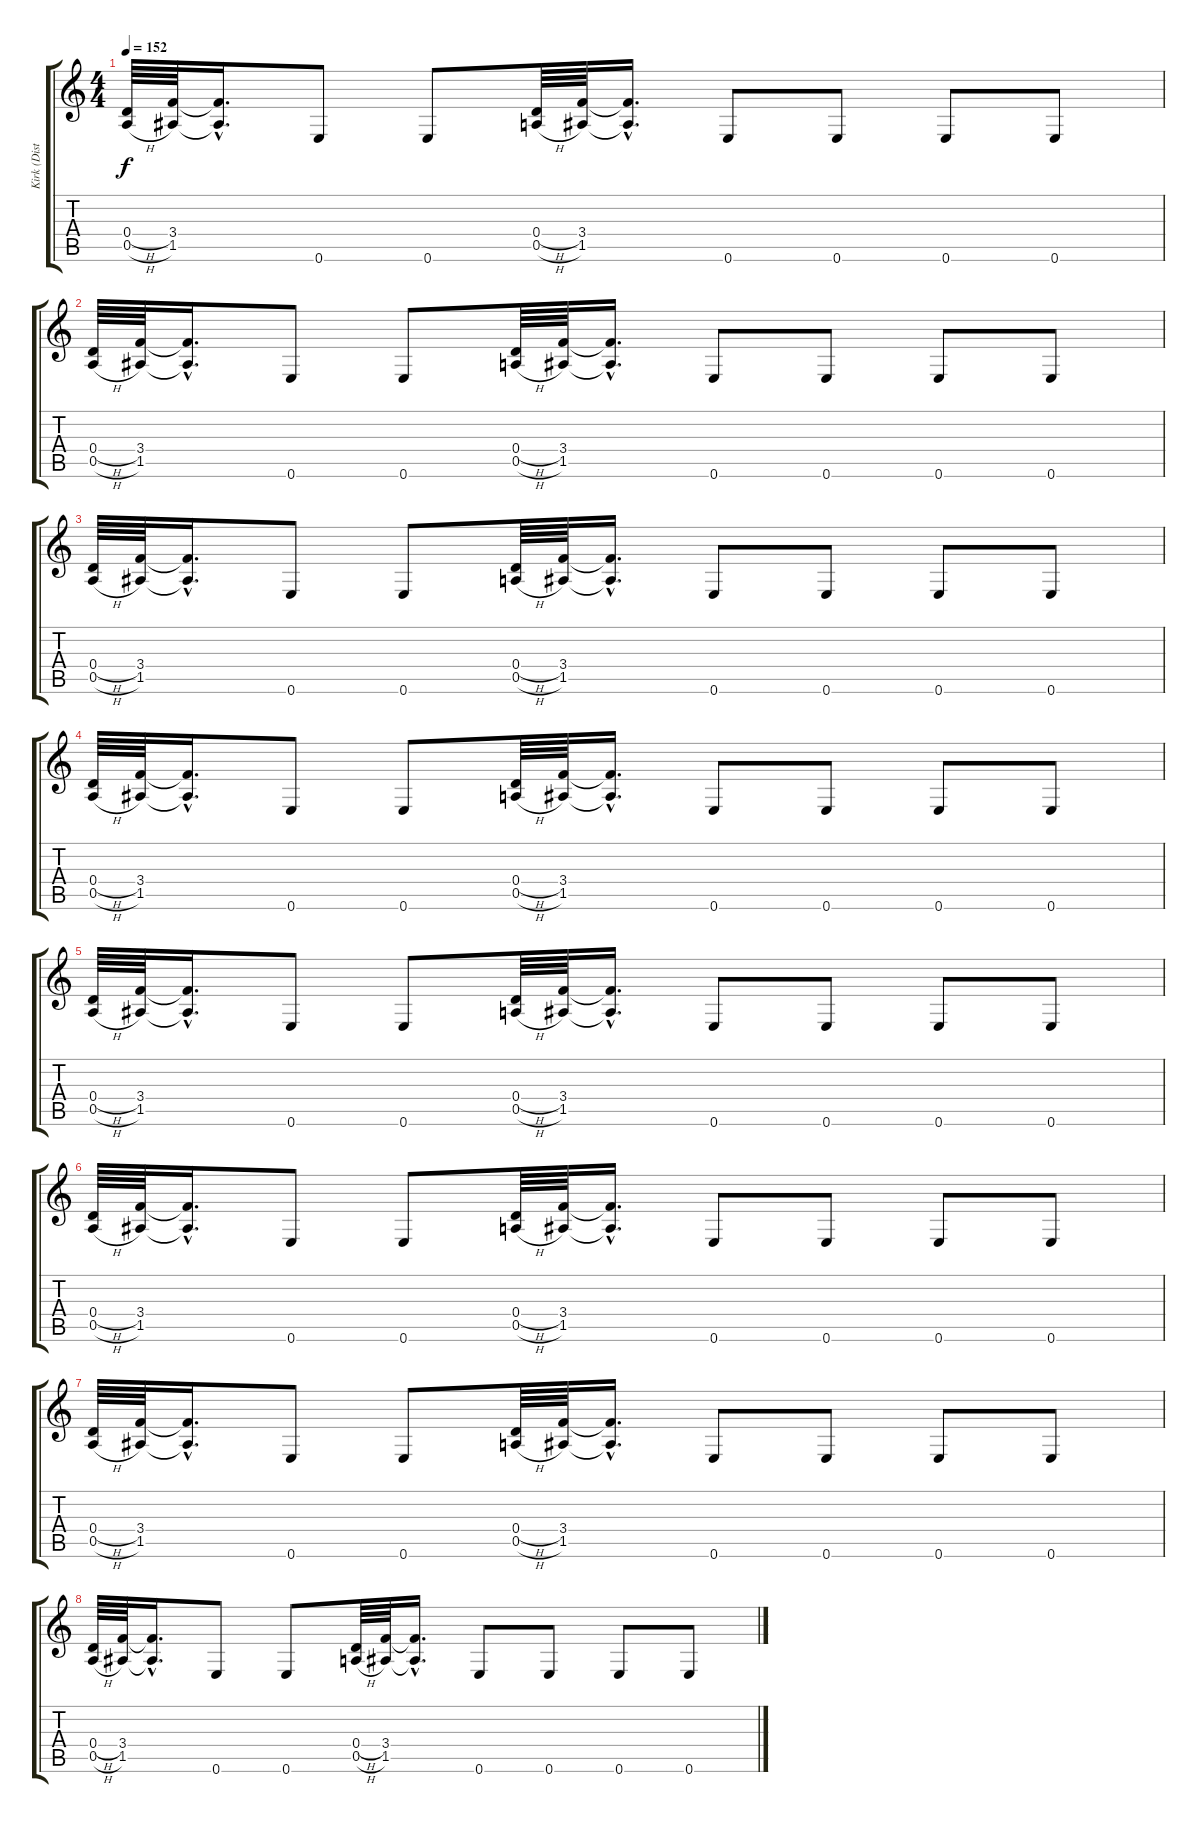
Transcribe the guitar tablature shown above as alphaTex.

\track ("Kirk (Disto Gtr)" "Kirk (Dist") {instrument distortionguitar}
\staff {score tabs}
\tuning (E4 B3 G3 D3 A2 E2) {hide}
\ts (4 4)
\tempo 152
\clef g2
\ks c
(0.4{h} 0.5{h}).64{dy f} (3.4 1.5).64 (3.4{hac t} 1.5{hac t}).16{d} 0.6.8 0.6.8 (0.4{h} 0.5{h}).64 (3.4 1.5).64 (3.4{hac t} 1.5{hac t}).16{d} 0.6.8 0.6.8 0.6.8 0.6.8 |
(0.4{h} 0.5{h}).64 (3.4 1.5).64 (3.4{hac t} 1.5{hac t}).16{d} 0.6.8 0.6.8 (0.4{h} 0.5{h}).64 (3.4 1.5).64 (3.4{hac t} 1.5{hac t}).16{d} 0.6.8 0.6.8 0.6.8 0.6.8 |
(0.4{h} 0.5{h}).64 (3.4 1.5).64 (3.4{hac t} 1.5{hac t}).16{d} 0.6.8 0.6.8 (0.4{h} 0.5{h}).64 (3.4 1.5).64 (3.4{hac t} 1.5{hac t}).16{d} 0.6.8 0.6.8 0.6.8 0.6.8 |
(0.4{h} 0.5{h}).64 (3.4 1.5).64 (3.4{hac t} 1.5{hac t}).16{d} 0.6.8 0.6.8 (0.4{h} 0.5{h}).64 (3.4 1.5).64 (3.4{hac t} 1.5{hac t}).16{d} 0.6.8 0.6.8 0.6.8 0.6.8 |
(0.4{h} 0.5{h}).64 (3.4 1.5).64 (3.4{hac t} 1.5{hac t}).16{d} 0.6.8 0.6.8 (0.4{h} 0.5{h}).64 (3.4 1.5).64 (3.4{hac t} 1.5{hac t}).16{d} 0.6.8 0.6.8 0.6.8 0.6.8 |
(0.4{h} 0.5{h}).64 (3.4 1.5).64 (3.4{hac t} 1.5{hac t}).16{d} 0.6.8 0.6.8 (0.4{h} 0.5{h}).64 (3.4 1.5).64 (3.4{hac t} 1.5{hac t}).16{d} 0.6.8 0.6.8 0.6.8 0.6.8 |
(0.4{h} 0.5{h}).64 (3.4 1.5).64 (3.4{hac t} 1.5{hac t}).16{d} 0.6.8 0.6.8 (0.4{h} 0.5{h}).64 (3.4 1.5).64 (3.4{hac t} 1.5{hac t}).16{d} 0.6.8 0.6.8 0.6.8 0.6.8 |
(0.4{h} 0.5{h}).64 (3.4 1.5).64 (3.4{hac t} 1.5{hac t}).16{d} 0.6.8 0.6.8 (0.4{h} 0.5{h}).64 (3.4 1.5).64 (3.4{hac t} 1.5{hac t}).16{d} 0.6.8 0.6.8 0.6.8 0.6.8
